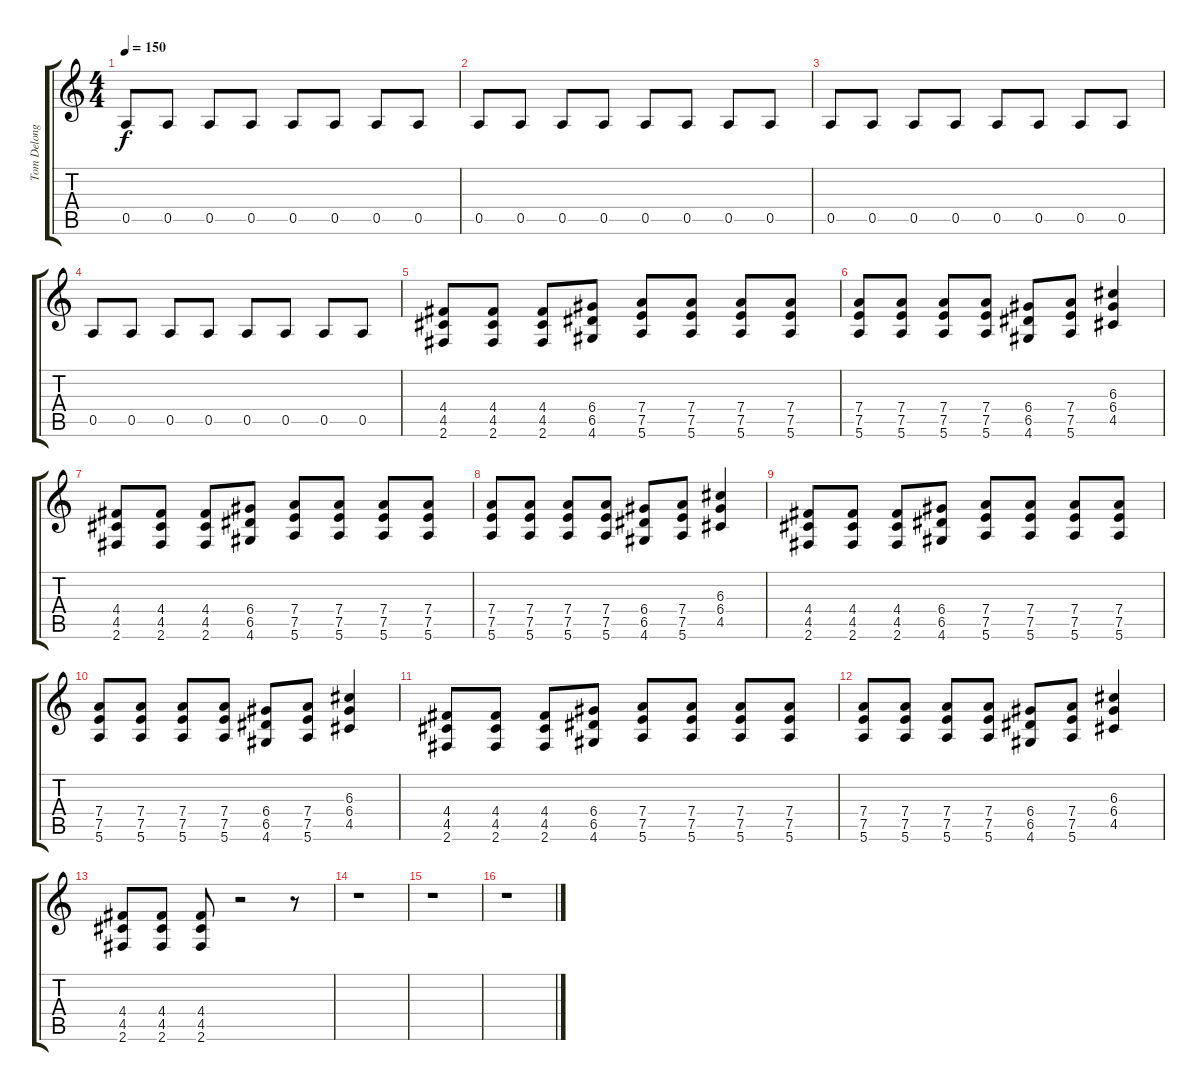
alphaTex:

\track ("Tom Delonge" "Tom Delong") {instrument overdrivenguitar}
\staff {score tabs}
\tuning (E4 B3 G3 D3 A2 E2) {hide}
\ts (4 4)
\tempo 150
\clef g2
\ks c
0.5.8{dy f instrument overdrivenguitar} 0.5.8 0.5.8 0.5.8 0.5.8 0.5.8 0.5.8 0.5.8 |
0.5.8 0.5.8 0.5.8 0.5.8 0.5.8 0.5.8 0.5.8 0.5.8 |
0.5.8 0.5.8 0.5.8 0.5.8 0.5.8 0.5.8 0.5.8 0.5.8 |
0.5.8 0.5.8 0.5.8 0.5.8 0.5.8 0.5.8 0.5.8 0.5.8 |
(4.4 4.5 2.6).8 (4.4 4.5 2.6).8 (4.4 4.5 2.6).8 (6.4 6.5 4.6).8 (7.4 7.5 5.6).8 (7.4 7.5 5.6).8 (7.4 7.5 5.6).8 (7.4 7.5 5.6).8 |
(7.4 7.5 5.6).8 (7.4 7.5 5.6).8 (7.4 7.5 5.6).8 (7.4 7.5 5.6).8 (6.4 6.5 4.6).8 (7.4 7.5 5.6).8 (6.3 6.4 4.5).4 |
(4.4 4.5 2.6).8 (4.4 4.5 2.6).8 (4.4 4.5 2.6).8 (6.4 6.5 4.6).8 (7.4 7.5 5.6).8 (7.4 7.5 5.6).8 (7.4 7.5 5.6).8 (7.4 7.5 5.6).8 |
(7.4 7.5 5.6).8 (7.4 7.5 5.6).8 (7.4 7.5 5.6).8 (7.4 7.5 5.6).8 (6.4 6.5 4.6).8 (7.4 7.5 5.6).8 (6.3 6.4 4.5).4 |
(4.4 4.5 2.6).8 (4.4 4.5 2.6).8 (4.4 4.5 2.6).8 (6.4 6.5 4.6).8 (7.4 7.5 5.6).8 (7.4 7.5 5.6).8 (7.4 7.5 5.6).8 (7.4 7.5 5.6).8 |
(7.4 7.5 5.6).8 (7.4 7.5 5.6).8 (7.4 7.5 5.6).8 (7.4 7.5 5.6).8 (6.4 6.5 4.6).8 (7.4 7.5 5.6).8 (6.3 6.4 4.5).4 |
(4.4 4.5 2.6).8 (4.4 4.5 2.6).8 (4.4 4.5 2.6).8 (6.4 6.5 4.6).8 (7.4 7.5 5.6).8 (7.4 7.5 5.6).8 (7.4 7.5 5.6).8 (7.4 7.5 5.6).8 |
(7.4 7.5 5.6).8 (7.4 7.5 5.6).8 (7.4 7.5 5.6).8 (7.4 7.5 5.6).8 (6.4 6.5 4.6).8 (7.4 7.5 5.6).8 (6.3 6.4 4.5).4 |
(4.4 4.5 2.6).8 (4.4 4.5 2.6).8 (4.4 4.5 2.6).8 r.2 r.8 |
r.1 |
r.1 |
r.1
